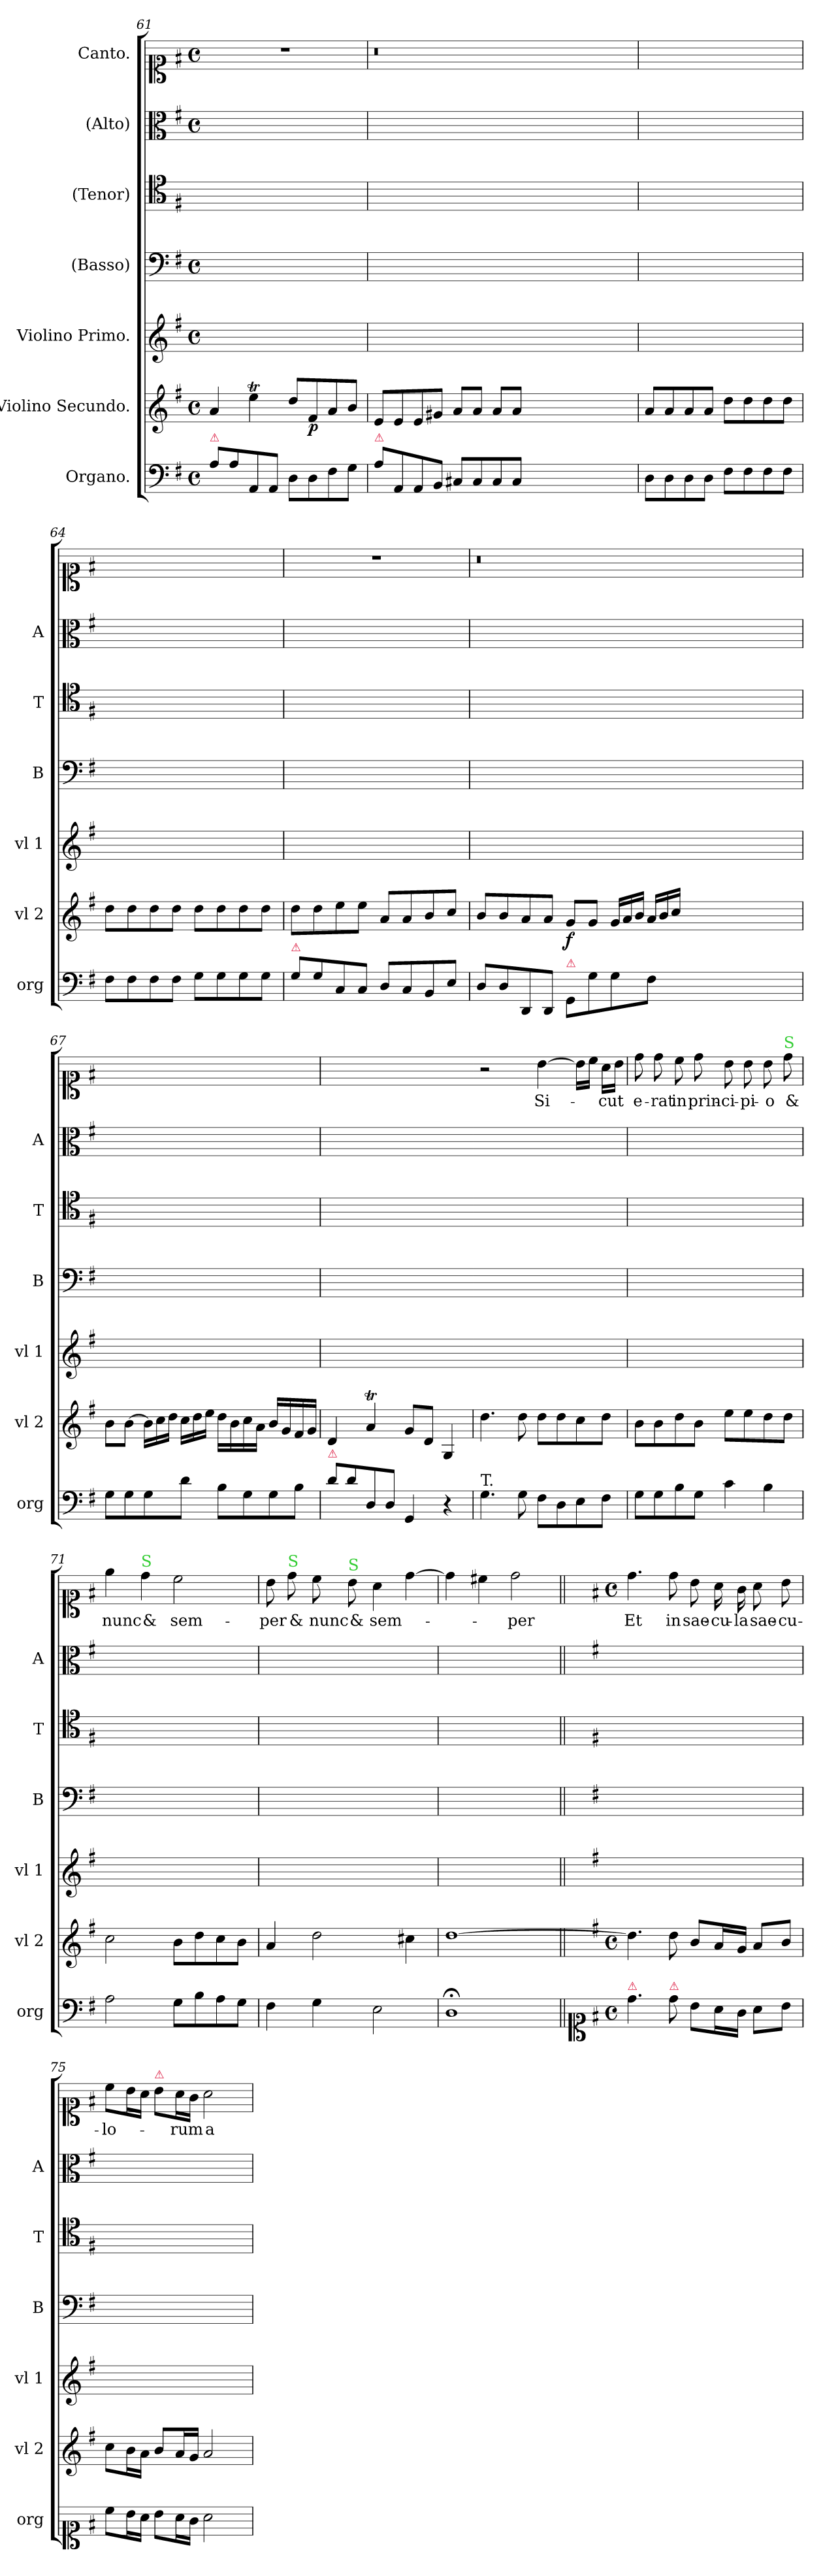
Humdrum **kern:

**kern	**kern	**dynam	**kern	**kern	**kern	**kern	**kern	**text
*part7	*part6	*part6	*part5	*part4	*part3	*part2	*part1	*part1
*staff7	*staff6	*staff6	*staff5	*staff4	*staff3	*staff2	*staff1	*staff1
*I"Organo.	*I"Violino Secundo.	*	*I"Violino Primo.	*I"(Basso)	*I"(Tenor)	*I"(Alto)	*I"Canto.	*
*I'org	*I'vl 2	*	*I'vl 1	*I'B	*I'T	*I'A	*	*
*clefF4	*clefG2	*	*clefG2	*clefF4	*clefC4	*clefC3	*clefC1	*
*k[f#]	*k[f#]	*	*k[f#]	*k[f#]	*k[f#]	*k[f#]	*k[f#]	*
*G:	*G:	*	*G:	*G:	*G:	*G:	*G:	*
*M4/4	*M4/4	*	*M4/4	*M4/4	*	*M4/4	*M4/4	*
*met(c)	*met(c)	*	*met(c)	*met(c)	*	*met(c)	*met(c)	*
=61	=61	=61	=61	=61	=61	=61	=61	=61
!LO:TX:a:color=crimson:t=⚠	!	!	!	!	!	!	!	!
8A\L	4a/	.	1ryy	1ryy	1ryy	1ryy	1r	.
8A\	.	.	.	.	.	.	.	.
8AA/	4eeT\	.	.	.	.	.	.	.
8AA/J	.	.	.	.	.	.	.	.
8D\L	8dd\L	.	.	.	.	.	.	.
!	!	!LO:DY:b	!	!	!	!	!	!
8D\	8f#/	p.	.	.	.	.	.	.
8F#\	8a/	.	.	.	.	.	.	.
8G\J	8b/J	.	.	.	.	.	.	.
=62	=62	=62	=62	=62	=62	=62	=62	=62
!LO:TX:a:color=crimson:t=⚠	!	!	!	!	!	!	!	!
8A\L	8e/L	.	1ryy	1ryy	1ryy	1ryy	0.r	.
8AA/	8e/	.	.	.	.	.	.	.
8AA/	8e/	.	.	.	.	.	.	.
8BB/J	8g#X/J	.	.	.	.	.	.	.
8C#X/L	8a/L	.	.	.	.	.	.	.
8C#/	8a/J	.	.	.	.	.	.	.
8C#/	8a/L	.	.	.	.	.	.	.
8C#/J	8a/J	.	.	.	.	.	.	.
0ryy	0ryy	.	0ryy	0ryy	0ryy	0ryy	.	.
=63	=63	=63	=63	=63	=63	=63	=63	=63
8D\L	8a/L	.	1ryy	1ryy	1ryy	1ryy	1ryy	.
8D\	8a/	.	.	.	.	.	.	.
8D\	8a/	.	.	.	.	.	.	.
8D\J	8a/J	.	.	.	.	.	.	.
8F#\L	8dd\L	.	.	.	.	.	.	.
8F#\	8dd\	.	.	.	.	.	.	.
8F#\	8dd\	.	.	.	.	.	.	.
8F#\J	8dd\J	.	.	.	.	.	.	.
=64	=64	=64	=64	=64	=64	=64	=64	=64
8F#\L	8dd\L	.	1ryy	1ryy	1ryy	1ryy	1ryy	.
8F#\	8dd\	.	.	.	.	.	.	.
8F#\	8dd\	.	.	.	.	.	.	.
8F#\J	8dd\J	.	.	.	.	.	.	.
8G\L	8dd\L	.	.	.	.	.	.	.
8G\	8dd\	.	.	.	.	.	.	.
8G\	8dd\	.	.	.	.	.	.	.
8G\J	8dd\J	.	.	.	.	.	.	.
=65	=65	=65	=65	=65	=65	=65	=65	=65
!LO:TX:a:color=crimson:t=⚠	!	!	!	!	!	!	!	!
8G\L	8dd\L	.	1ryy	1ryy	1ryy	1ryy	1r	.
8G\	8dd\	.	.	.	.	.	.	.
8C/	8ee\	.	.	.	.	.	.	.
8C/J	8ee\J	.	.	.	.	.	.	.
8D/L	8a/L	.	.	.	.	.	.	.
8C/	8a/	.	.	.	.	.	.	.
8BB/	8b/	.	.	.	.	.	.	.
8E/J	8cc/J	.	.	.	.	.	.	.
=66	=66	=66	=66	=66	=66	=66	=66	=66
8D/L	8b/L	.	1ryy	1ryy	1ryy	1ryy	0.r	.
8D/	8b/	.	.	.	.	.	.	.
8DD/	8a/	.	.	.	.	.	.	.
8DD/J	8a/J	.	.	.	.	.	.	.
!LO:TX:a:color=crimson:t=⚠	!	!	!	!	!	!	!	!
!	!	!LO:DY:b	!	!	!	!	!	!
8GG/L	8g/L	f.	.	.	.	.	.	.
8G\	8g/J	.	.	.	.	.	.	.
*	*Xtuplet	*	*	*	*	*	*	*
8G\	24g/LL	.	.	.	.	.	.	.
.	24a/	.	.	.	.	.	.	.
.	24b/JJ	.	.	.	.	.	.	.
8F#\J	24a/LL	.	.	.	.	.	.	.
.	24b/	.	.	.	.	.	.	.
.	24cc/JJ	.	.	.	.	.	.	.
0ryy	0ryy	.	0ryy	0ryy	0ryy	0ryy	.	.
=67	=67	=67	=67	=67	=67	=67	=67	=67
8G\L	8b\L	.	1ryy	1ryy	1ryy	1ryy	1ryy	.
8G\	[8b\J	.	.	.	.	.	.	.
8G\	24b\LL]	.	.	.	.	.	.	.
.	24cc\	.	.	.	.	.	.	.
.	24dd\JJ	.	.	.	.	.	.	.
8d\J	24cc\LL	.	.	.	.	.	.	.
.	24dd\	.	.	.	.	.	.	.
.	24ee\JJ	.	.	.	.	.	.	.
8B\L	16dd\LL	.	.	.	.	.	.	.
.	16b\	.	.	.	.	.	.	.
8G\	16cc\	.	.	.	.	.	.	.
.	16a\JJ	.	.	.	.	.	.	.
8G\	16b/LL	.	.	.	.	.	.	.
.	16g/	.	.	.	.	.	.	.
8B\J	16f#/	.	.	.	.	.	.	.
.	16g/JJ	.	.	.	.	.	.	.
=68	=68	=68	=68	=68	=68	=68	=68	=68
!LO:TX:a:color=crimson:t=⚠	!	!	!	!	!	!	!	!
8d\L	4d/	.	1ryy	1ryy	1ryy	1ryy	1ryy	.
8d\	.	.	.	.	.	.	.	.
8D/	4aT/	.	.	.	.	.	.	.
8D/J	.	.	.	.	.	.	.	.
4GG/	8g/L	.	.	.	.	.	.	.
.	8d/J	.	.	.	.	.	.	.
4r	4G/	.	.	.	.	.	.	.
=69	=69	=69-	=69	=69	=69	=69	=69-	=69-
!LO:TX:a:t=T.	!	!	!	!	!	!	!	!
4.G\	4.dd\	.	1ryy	1ryy	1ryy	1ryy	2r	.
8G\	8dd\	.	.	.	.	.	.	.
8F#\L	8dd\L	.	.	.	.	.	[4b\	Si-
8D\	8dd\	.	.	.	.	.	.	.
8E\	8cc\	.	.	.	.	.	16b\LL]	.
.	.	.	.	.	.	.	16cc\JJ	.
8F#\J	8dd\J	.	.	.	.	.	16a\LL	-cut
.	.	.	.	.	.	.	16b\JJ	.
=70	=70	=70	=70	=70	=70	=70	=70	=70
8G\L	8b\L	.	1ryy	1ryy	1ryy	1ryy	8dd\	e-
8G\	8b\	.	.	.	.	.	8dd\	-rat
8B\	8dd\	.	.	.	.	.	8cc\	in
8G\J	8b\J	.	.	.	.	.	8dd\	prin-
4c\	8ee\L	.	.	.	.	.	8b\	-ci-
.	8ee\	.	.	.	.	.	8b\	-pi-
4B\	8dd\	.	.	.	.	.	8b\	-o
!	!	!	!	!	!	!	!LO:TX:a:color=limegreen:t=S	!
.	8dd\J	.	.	.	.	.	8dd\	&
=71	=71	=71	=71	=71	=71	=71	=71	=71
2A\	2cc\	.	1ryy	1ryy	1ryy	1ryy	4ee\	nunc
!	!	!	!	!	!	!	!LO:TX:a:color=limegreen:t=S	!
.	.	.	.	.	.	.	4dd\	&
8G\L	8b\L	.	.	.	.	.	2cc\	sem-
8B\	8dd\	.	.	.	.	.	.	.
8A\	8cc\	.	.	.	.	.	.	.
8G\J	8b\J	.	.	.	.	.	.	.
=72	=72	=72	=72	=72	=72	=72	=72	=72
4F#\	4a/	.	1ryy	1ryy	1ryy	1ryy	8b\	-per
!	!	!	!	!	!	!	!LO:TX:a:color=limegreen:t=S	!
.	.	.	.	.	.	.	8dd\	&
4G\	2dd\	.	.	.	.	.	8cc\	nunc
!	!	!	!	!	!	!	!LO:TX:a:color=limegreen:t=S	!
.	.	.	.	.	.	.	8b\	&
2E\	.	.	.	.	.	.	4a\	sem-
.	4cc#X\	.	.	.	.	.	[4dd\	.
=73	=73	=73	=73	=73	=73	=73	=73	=73
1D;<	[1dd	.	1ryy	1ryy	1ryy	1ryy	4dd\]	.
.	.	.	.	.	.	.	4cc#X\	.
.	.	.	.	.	.	.	2dd\	-per
=74||	=74||	=74||	=74||	=74||	=74||	=74||	=74||	=74||
*clefC1	*	*	*	*	*	*	*	*
*k[f#]	*	*	*	*	*	*	*	*
*M4/4	*M4/4	*	*	*	*	*	*M4/4	*
*met(c)	*met(c)	*	*	*	*	*	*met(c)	*
!LO:TX:a:color=crimson:t=⚠	!	!	!	!	!	!	!	!
4.dd\	4.dd\]	.	1ryy	1ryy	1ryy	1ryy	4.dd\	Et
!LO:TX:a:color=crimson:t=⚠	!	!	!	!	!	!	!	!
8dd\	8dd\	.	.	.	.	.	8dd\	in
8b\L	8b/L	.	.	.	.	.	8b\	sae-
16a\L	16a/L	.	.	.	.	.	16a\	-cu-
16g\JJ	16g/JJ	.	.	.	.	.	16g\	-la
8a\L	8a/L	.	.	.	.	.	8a\	sae-
8b\J	8b/J	.	.	.	.	.	8b\	-cu-
=75	=75	=75	=75	=75	=75	=75	=75	=75
8cc\L	8cc\L	.	1ryy	1ryy	1ryy	1ryy	8cc\L	-lo-
16b\L	16b\L	.	.	.	.	.	16b\L	.
16a\JJ	16a\JJ	.	.	.	.	.	16a\JJ	.
!	!	!	!	!	!	!	!LO:TX:a:color=crimson:t=⚠	!
8b\L	8b/L	.	.	.	.	.	8b\L	.
16a\L	16a/L	.	.	.	.	.	16a\L	-rum
16g\JJ	16g/JJ	.	.	.	.	.	16g\JJ	.
2a\	2a/	.	.	.	.	.	2a\	a-
=	=	=	=	=	=	=	=	=
*-	*-	*-	*-	*-	*-	*-	*-	*-
